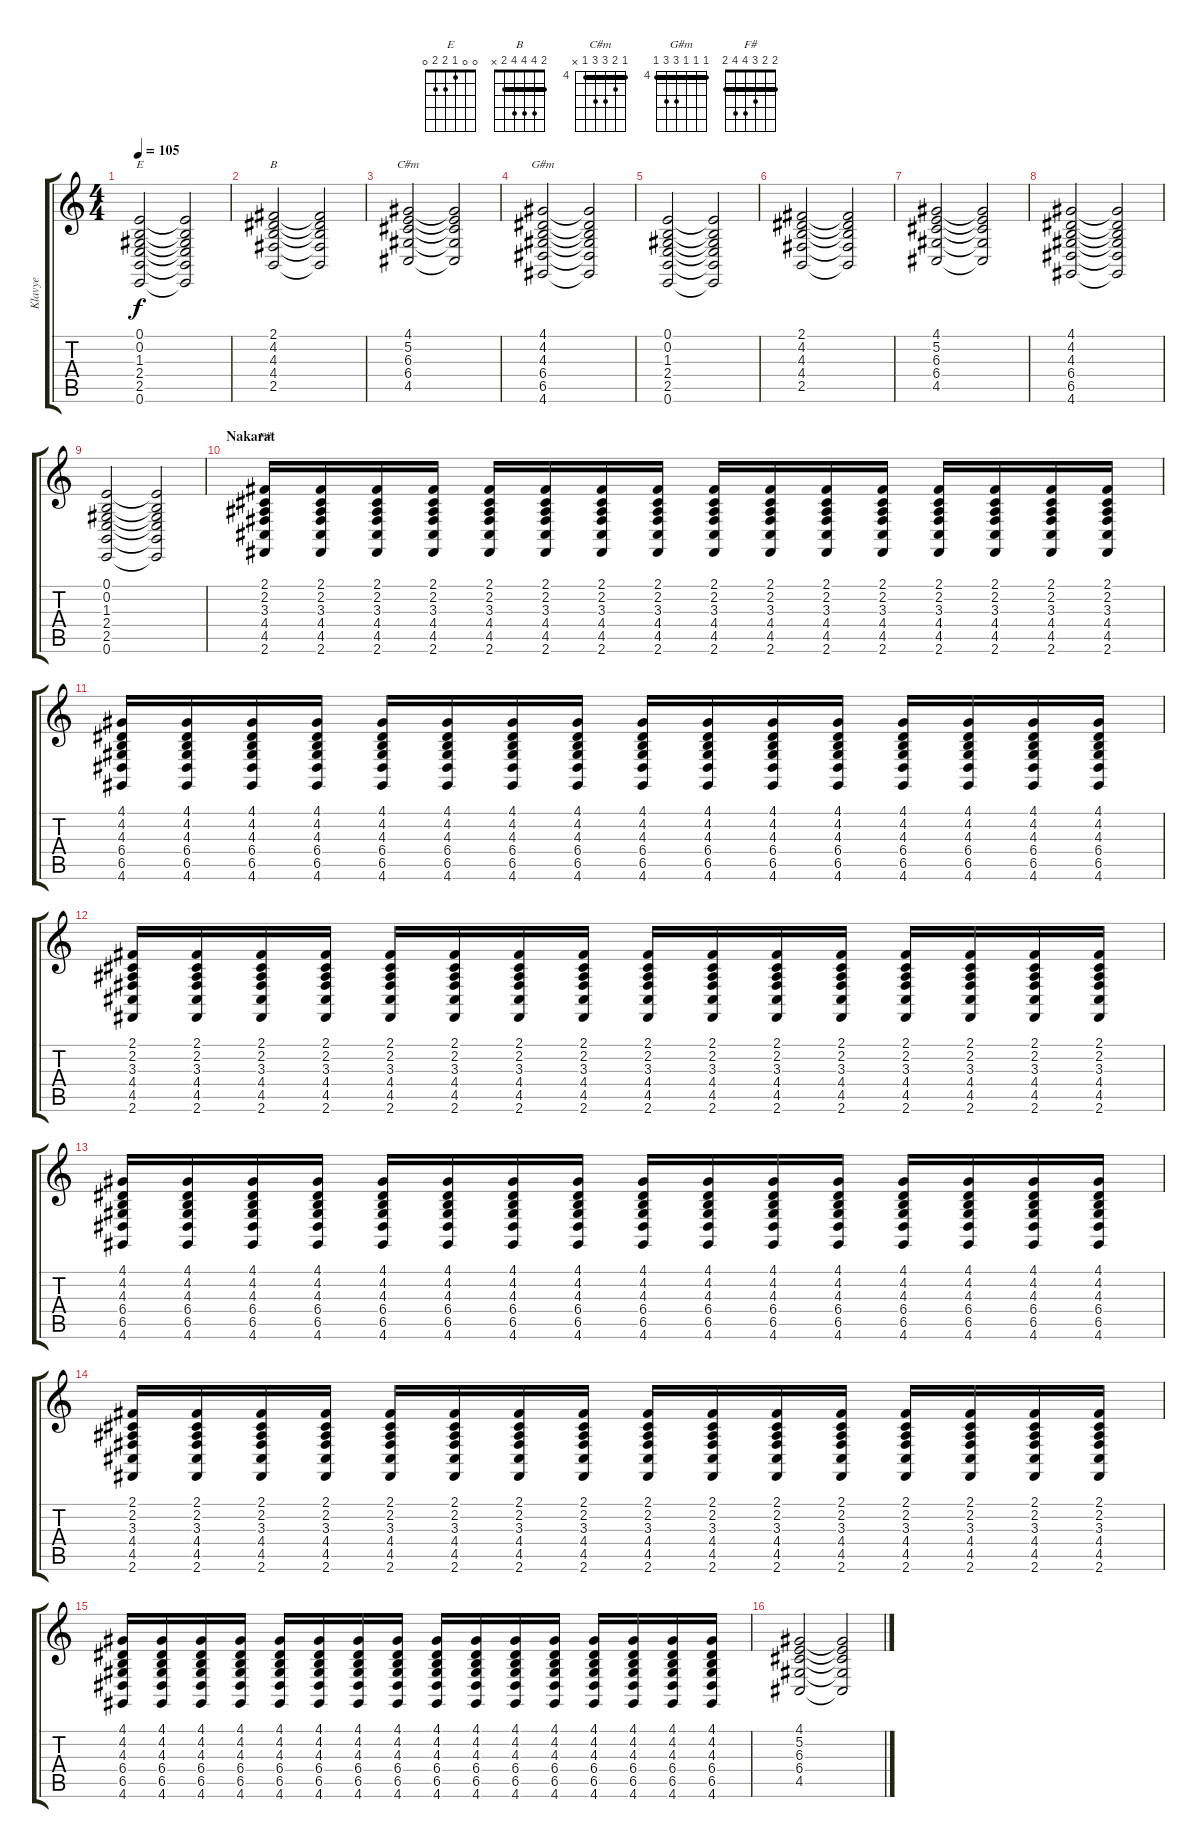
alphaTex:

\track ("Klavye" "Klavye") {instrument rockorgan}
\staff {score tabs}
\tuning (E4 B3 G3 D3 A2 E2) {hide}
\chord ("E" 0 0 1 2 2 0)
\chord ("B" 2 4 4 4 2 x) {barre 2}
\chord ("C#m" 4 5 6 6 4 x) {firstfret 4 barre 4}
\chord ("G#m" 4 4 4 6 6 4) {firstfret 4 barre 4}
\chord ("F#" 2 2 3 4 4 2) {barre 2}
\ts (4 4)
\tempo 105
\clef g2
\ks c
(0.1 0.2 1.3 2.4 2.5 0.6).2{ch "E" dy f} (0.1{t} 0.2{t} 1.3{t} 2.4{t} 2.5{t} 0.6{t}).2 |
(2.1 4.2 4.3 4.4 2.5).2{ch "B"} (2.1{t} 4.2{t} 4.3{t} 4.4{t} 2.5{t}).2 |
(4.1 5.2 6.3 6.4 4.5).2{ch "C#m"} (4.1{t} 5.2{t} 6.3{t} 6.4{t} 4.5{t}).2 |
(4.1 4.2 4.3 6.4 6.5 4.6).2{ch "G#m"} (4.1{t} 4.2{t} 4.3{t} 6.4{t} 6.5{t} 4.6{t}).2 |
(0.1 0.2 1.3 2.4 2.5 0.6).2 (0.1{t} 0.2{t} 1.3{t} 2.4{t} 2.5{t} 0.6{t}).2 |
(2.1 4.2 4.3 4.4 2.5).2 (2.1{t} 4.2{t} 4.3{t} 4.4{t} 2.5{t}).2 |
(4.1 5.2 6.3 6.4 4.5).2 (4.1{t} 5.2{t} 6.3{t} 6.4{t} 4.5{t}).2 |
(4.1 4.2 4.3 6.4 6.5 4.6).2 (4.1{t} 4.2{t} 4.3{t} 6.4{t} 6.5{t} 4.6{t}).2 |
(0.1 0.2 1.3 2.4 2.5 0.6).2 (0.1{t} 0.2{t} 1.3{t} 2.4{t} 2.5{t} 0.6{t}).2 |
\section ("" "Nakarat")
(2.1 2.2 3.3 4.4 4.5 2.6).16{ch "F#" volume 11 balance 0 instrument accordion} (2.1 2.2 3.3 4.4 4.5 2.6).16 (2.1 2.2 3.3 4.4 4.5 2.6).16 (2.1 2.2 3.3 4.4 4.5 2.6).16 (2.1 2.2 3.3 4.4 4.5 2.6).16 (2.1 2.2 3.3 4.4 4.5 2.6).16 (2.1 2.2 3.3 4.4 4.5 2.6).16 (2.1 2.2 3.3 4.4 4.5 2.6).16 (2.1 2.2 3.3 4.4 4.5 2.6).16 (2.1 2.2 3.3 4.4 4.5 2.6).16 (2.1 2.2 3.3 4.4 4.5 2.6).16 (2.1 2.2 3.3 4.4 4.5 2.6).16 (2.1 2.2 3.3 4.4 4.5 2.6).16 (2.1 2.2 3.3 4.4 4.5 2.6).16 (2.1 2.2 3.3 4.4 4.5 2.6).16 (2.1 2.2 3.3 4.4 4.5 2.6).16 |
(4.1 4.2 4.3 6.4 6.5 4.6).16{volume 11 balance 16} (4.1 4.2 4.3 6.4 6.5 4.6).16 (4.1 4.2 4.3 6.4 6.5 4.6).16 (4.1 4.2 4.3 6.4 6.5 4.6).16 (4.1 4.2 4.3 6.4 6.5 4.6).16 (4.1 4.2 4.3 6.4 6.5 4.6).16 (4.1 4.2 4.3 6.4 6.5 4.6).16 (4.1 4.2 4.3 6.4 6.5 4.6).16 (4.1 4.2 4.3 6.4 6.5 4.6).16 (4.1 4.2 4.3 6.4 6.5 4.6).16 (4.1 4.2 4.3 6.4 6.5 4.6).16 (4.1 4.2 4.3 6.4 6.5 4.6).16 (4.1 4.2 4.3 6.4 6.5 4.6).16 (4.1 4.2 4.3 6.4 6.5 4.6).16 (4.1 4.2 4.3 6.4 6.5 4.6).16 (4.1 4.2 4.3 6.4 6.5 4.6).16 |
(2.1 2.2 3.3 4.4 4.5 2.6).16{volume 11 balance 0} (2.1 2.2 3.3 4.4 4.5 2.6).16 (2.1 2.2 3.3 4.4 4.5 2.6).16 (2.1 2.2 3.3 4.4 4.5 2.6).16 (2.1 2.2 3.3 4.4 4.5 2.6).16 (2.1 2.2 3.3 4.4 4.5 2.6).16 (2.1 2.2 3.3 4.4 4.5 2.6).16 (2.1 2.2 3.3 4.4 4.5 2.6).16 (2.1 2.2 3.3 4.4 4.5 2.6).16 (2.1 2.2 3.3 4.4 4.5 2.6).16 (2.1 2.2 3.3 4.4 4.5 2.6).16 (2.1 2.2 3.3 4.4 4.5 2.6).16 (2.1 2.2 3.3 4.4 4.5 2.6).16 (2.1 2.2 3.3 4.4 4.5 2.6).16 (2.1 2.2 3.3 4.4 4.5 2.6).16 (2.1 2.2 3.3 4.4 4.5 2.6).16 |
(4.1 4.2 4.3 6.4 6.5 4.6).16{volume 11 balance 16} (4.1 4.2 4.3 6.4 6.5 4.6).16 (4.1 4.2 4.3 6.4 6.5 4.6).16 (4.1 4.2 4.3 6.4 6.5 4.6).16 (4.1 4.2 4.3 6.4 6.5 4.6).16 (4.1 4.2 4.3 6.4 6.5 4.6).16 (4.1 4.2 4.3 6.4 6.5 4.6).16 (4.1 4.2 4.3 6.4 6.5 4.6).16 (4.1 4.2 4.3 6.4 6.5 4.6).16 (4.1 4.2 4.3 6.4 6.5 4.6).16 (4.1 4.2 4.3 6.4 6.5 4.6).16 (4.1 4.2 4.3 6.4 6.5 4.6).16 (4.1 4.2 4.3 6.4 6.5 4.6).16 (4.1 4.2 4.3 6.4 6.5 4.6).16 (4.1 4.2 4.3 6.4 6.5 4.6).16 (4.1 4.2 4.3 6.4 6.5 4.6).16 |
(2.1 2.2 3.3 4.4 4.5 2.6).16{volume 11 balance 0} (2.1 2.2 3.3 4.4 4.5 2.6).16 (2.1 2.2 3.3 4.4 4.5 2.6).16 (2.1 2.2 3.3 4.4 4.5 2.6).16 (2.1 2.2 3.3 4.4 4.5 2.6).16 (2.1 2.2 3.3 4.4 4.5 2.6).16 (2.1 2.2 3.3 4.4 4.5 2.6).16 (2.1 2.2 3.3 4.4 4.5 2.6).16 (2.1 2.2 3.3 4.4 4.5 2.6).16 (2.1 2.2 3.3 4.4 4.5 2.6).16 (2.1 2.2 3.3 4.4 4.5 2.6).16 (2.1 2.2 3.3 4.4 4.5 2.6).16 (2.1 2.2 3.3 4.4 4.5 2.6).16 (2.1 2.2 3.3 4.4 4.5 2.6).16 (2.1 2.2 3.3 4.4 4.5 2.6).16 (2.1 2.2 3.3 4.4 4.5 2.6).16 |
(4.1 4.2 4.3 6.4 6.5 4.6).16{volume 11 balance 16} (4.1 4.2 4.3 6.4 6.5 4.6).16 (4.1 4.2 4.3 6.4 6.5 4.6).16 (4.1 4.2 4.3 6.4 6.5 4.6).16 (4.1 4.2 4.3 6.4 6.5 4.6).16 (4.1 4.2 4.3 6.4 6.5 4.6).16 (4.1 4.2 4.3 6.4 6.5 4.6).16 (4.1 4.2 4.3 6.4 6.5 4.6).16 (4.1 4.2 4.3 6.4 6.5 4.6).16 (4.1 4.2 4.3 6.4 6.5 4.6).16 (4.1 4.2 4.3 6.4 6.5 4.6).16 (4.1 4.2 4.3 6.4 6.5 4.6).16 (4.1 4.2 4.3 6.4 6.5 4.6).16 (4.1 4.2 4.3 6.4 6.5 4.6).16 (4.1 4.2 4.3 6.4 6.5 4.6).16 (4.1 4.2 4.3 6.4 6.5 4.6).16 |
(4.1 5.2 6.3 6.4 4.5).2{volume 12 instrument rockorgan} (4.1{t} 5.2{t} 6.3{t} 6.4{t} 4.5{t}).2
